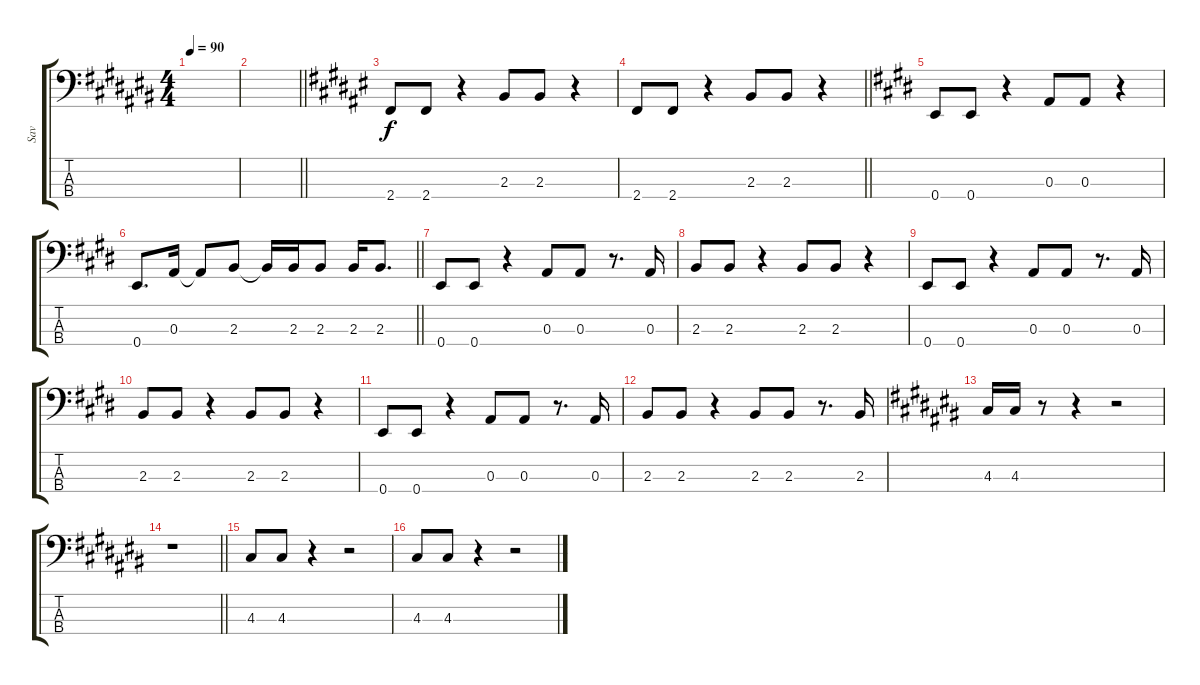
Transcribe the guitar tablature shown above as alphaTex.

\track ("Sav" "Sav") {instrument electricbasspick}
\staff {score tabs}
\tuning (G2 D2 A1 E1) {hide}
\ts (4 4)
\tempo 90
\clef f4
\ks c#
|
\barLineRight lightlight
|
\ks f#
2.4.8 2.4.8 r.4 2.3.8 2.3.8 r.4 |
\barLineRight lightlight
2.4.8 2.4.8 r.4 2.3.8 2.3.8 r.4 |
\ks e
0.4.8 0.4.8 r.4 0.3.8 0.3.8 r.4 |
\barLineRight lightlight
0.4.8{d} 0.3.16 0.3{t}.8 2.3.8 2.3{t}.16 2.3.16 2.3.8 2.3.16 2.3.8{d} |
0.4.8 0.4.8 r.4 0.3.8 0.3.8 r.8{d} 0.3.16 |
2.3.8 2.3.8 r.4 2.3.8 2.3.8 r.4 |
0.4.8 0.4.8 r.4 0.3.8 0.3.8 r.8{d} 0.3.16 |
2.3.8 2.3.8 r.4 2.3.8 2.3.8 r.4 |
0.4.8 0.4.8 r.4 0.3.8 0.3.8 r.8{d} 0.3.16 |
2.3.8 2.3.8 r.4 2.3.8 2.3.8 r.8{d} 2.3.16 |
\ks c#
4.3.16 4.3.16 r.8 r.4 r.2 |
\barLineRight lightlight
r.1 |
4.3.8 4.3.8 r.4 r.2 |
4.3.8 4.3.8 r.4 r.2
